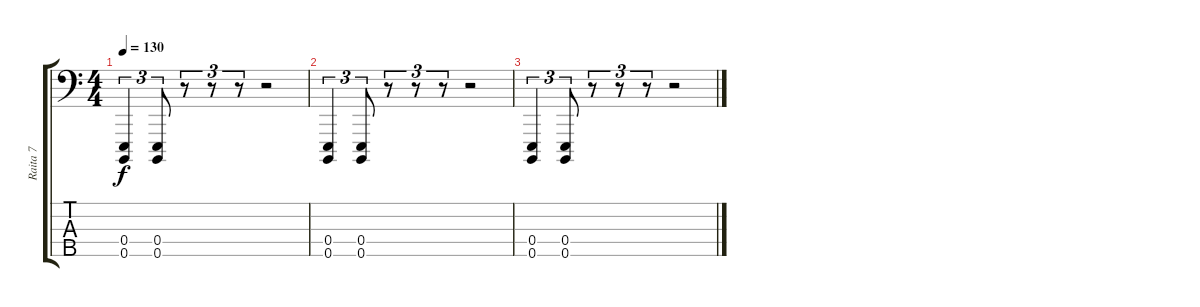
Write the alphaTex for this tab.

\track ("Raita 7" "Raita 7") {instrument timpani}
\staff {score tabs}
\tuning (G2 D2 A1 E1 B0) {hide}
\ts (4 4)
\tempo 130
\clef f4
\ks c
(0.4 0.5).4{tu (3 2) dy f} (0.4 0.5).8{tu (3 2)} r.8{tu (3 2)} r.8{tu (3 2)} r.8{tu (3 2)} r.2 |
(0.4 0.5).4{tu (3 2)} (0.4 0.5).8{tu (3 2)} r.8{tu (3 2)} r.8{tu (3 2)} r.8{tu (3 2)} r.2 |
(0.4 0.5).4{tu (3 2)} (0.4 0.5).8{tu (3 2)} r.8{tu (3 2)} r.8{tu (3 2)} r.8{tu (3 2)} r.2
